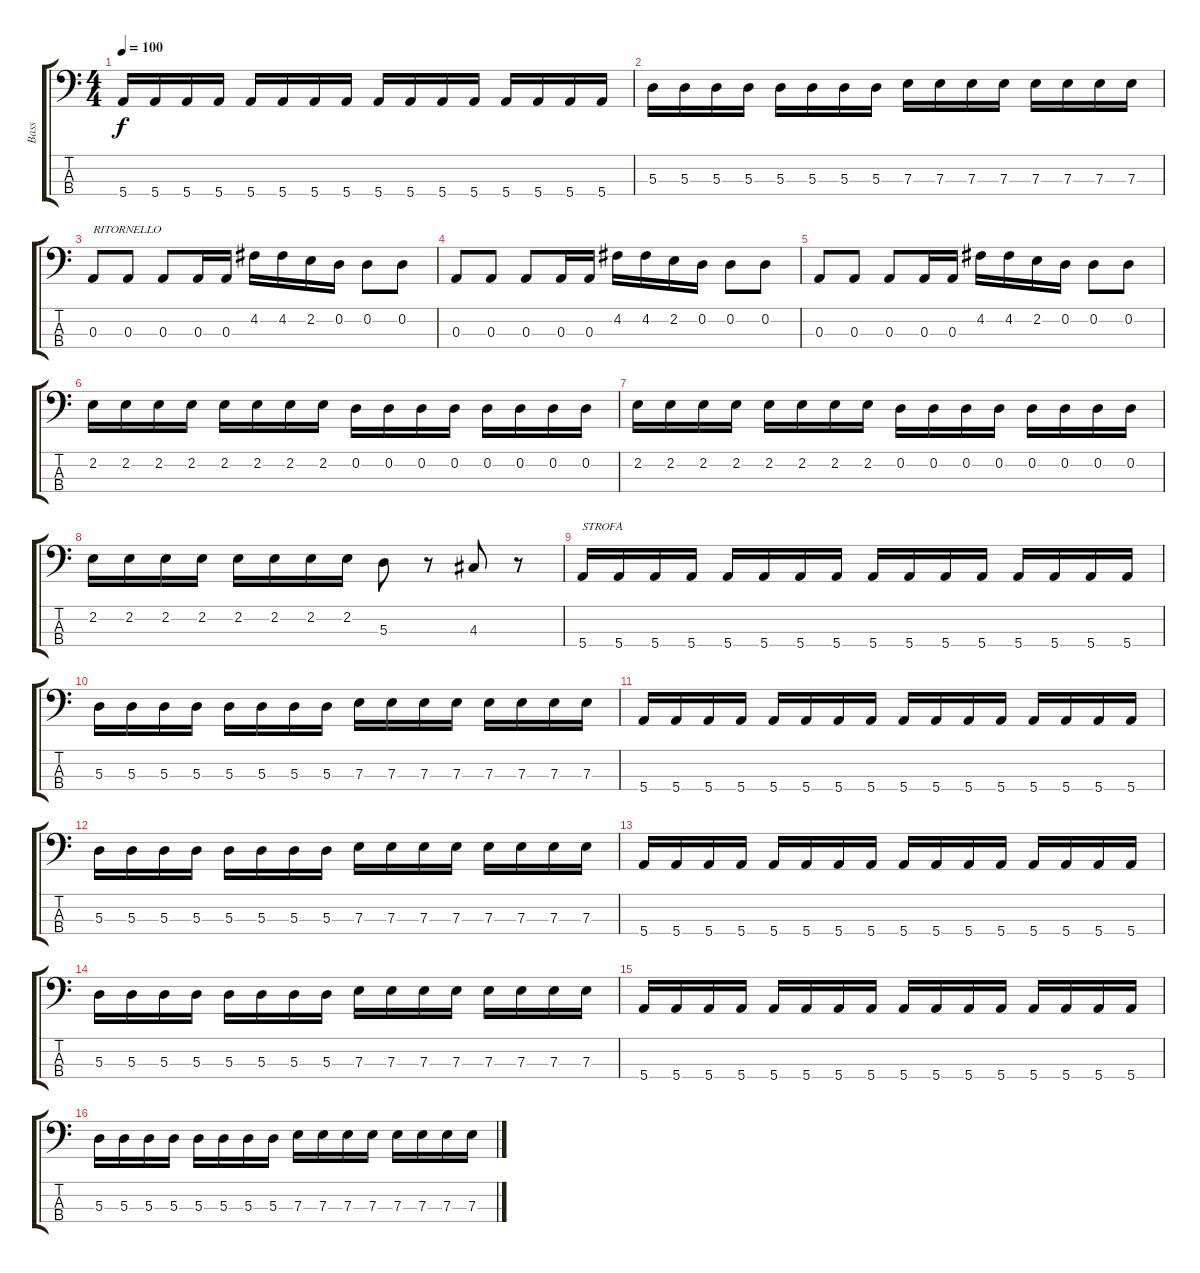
\track ("Bass" "Bass") {instrument electricbasspick}
\staff {score tabs}
\tuning (G2 D2 A1 E1) {hide}
\ts (4 4)
\tempo 100
\clef f4
\ks c
5.4.16{dy f} 5.4.16 5.4.16 5.4.16 5.4.16 5.4.16 5.4.16 5.4.16 5.4.16 5.4.16 5.4.16 5.4.16 5.4.16 5.4.16 5.4.16 5.4.16 |
5.3.16 5.3.16 5.3.16 5.3.16 5.3.16 5.3.16 5.3.16 5.3.16 7.3.16 7.3.16 7.3.16 7.3.16 7.3.16 7.3.16 7.3.16 7.3.16 |
0.3.8{txt "RITORNELLO"} 0.3.8 0.3.8 0.3.16 0.3.16 4.2.16 4.2.16 2.2.16 0.2.16 0.2.8 0.2.8 |
0.3.8 0.3.8 0.3.8 0.3.16 0.3.16 4.2.16 4.2.16 2.2.16 0.2.16 0.2.8 0.2.8 |
0.3.8 0.3.8 0.3.8 0.3.16 0.3.16 4.2.16 4.2.16 2.2.16 0.2.16 0.2.8 0.2.8 |
2.2.16 2.2.16 2.2.16 2.2.16 2.2.16 2.2.16 2.2.16 2.2.16 0.2.16 0.2.16 0.2.16 0.2.16 0.2.16 0.2.16 0.2.16 0.2.16 |
2.2.16 2.2.16 2.2.16 2.2.16 2.2.16 2.2.16 2.2.16 2.2.16 0.2.16 0.2.16 0.2.16 0.2.16 0.2.16 0.2.16 0.2.16 0.2.16 |
2.2.16 2.2.16 2.2.16 2.2.16 2.2.16 2.2.16 2.2.16 2.2.16 5.3.8 r.8 4.3.8 r.8 |
5.4.16{txt "STROFA"} 5.4.16 5.4.16 5.4.16 5.4.16 5.4.16 5.4.16 5.4.16 5.4.16 5.4.16 5.4.16 5.4.16 5.4.16 5.4.16 5.4.16 5.4.16 |
5.3.16 5.3.16 5.3.16 5.3.16 5.3.16 5.3.16 5.3.16 5.3.16 7.3.16 7.3.16 7.3.16 7.3.16 7.3.16 7.3.16 7.3.16 7.3.16 |
5.4.16 5.4.16 5.4.16 5.4.16 5.4.16 5.4.16 5.4.16 5.4.16 5.4.16 5.4.16 5.4.16 5.4.16 5.4.16 5.4.16 5.4.16 5.4.16 |
5.3.16 5.3.16 5.3.16 5.3.16 5.3.16 5.3.16 5.3.16 5.3.16 7.3.16 7.3.16 7.3.16 7.3.16 7.3.16 7.3.16 7.3.16 7.3.16 |
5.4.16 5.4.16 5.4.16 5.4.16 5.4.16 5.4.16 5.4.16 5.4.16 5.4.16 5.4.16 5.4.16 5.4.16 5.4.16 5.4.16 5.4.16 5.4.16 |
5.3.16 5.3.16 5.3.16 5.3.16 5.3.16 5.3.16 5.3.16 5.3.16 7.3.16 7.3.16 7.3.16 7.3.16 7.3.16 7.3.16 7.3.16 7.3.16 |
5.4.16 5.4.16 5.4.16 5.4.16 5.4.16 5.4.16 5.4.16 5.4.16 5.4.16 5.4.16 5.4.16 5.4.16 5.4.16 5.4.16 5.4.16 5.4.16 |
5.3.16 5.3.16 5.3.16 5.3.16 5.3.16 5.3.16 5.3.16 5.3.16 7.3.16 7.3.16 7.3.16 7.3.16 7.3.16 7.3.16 7.3.16 7.3.16
